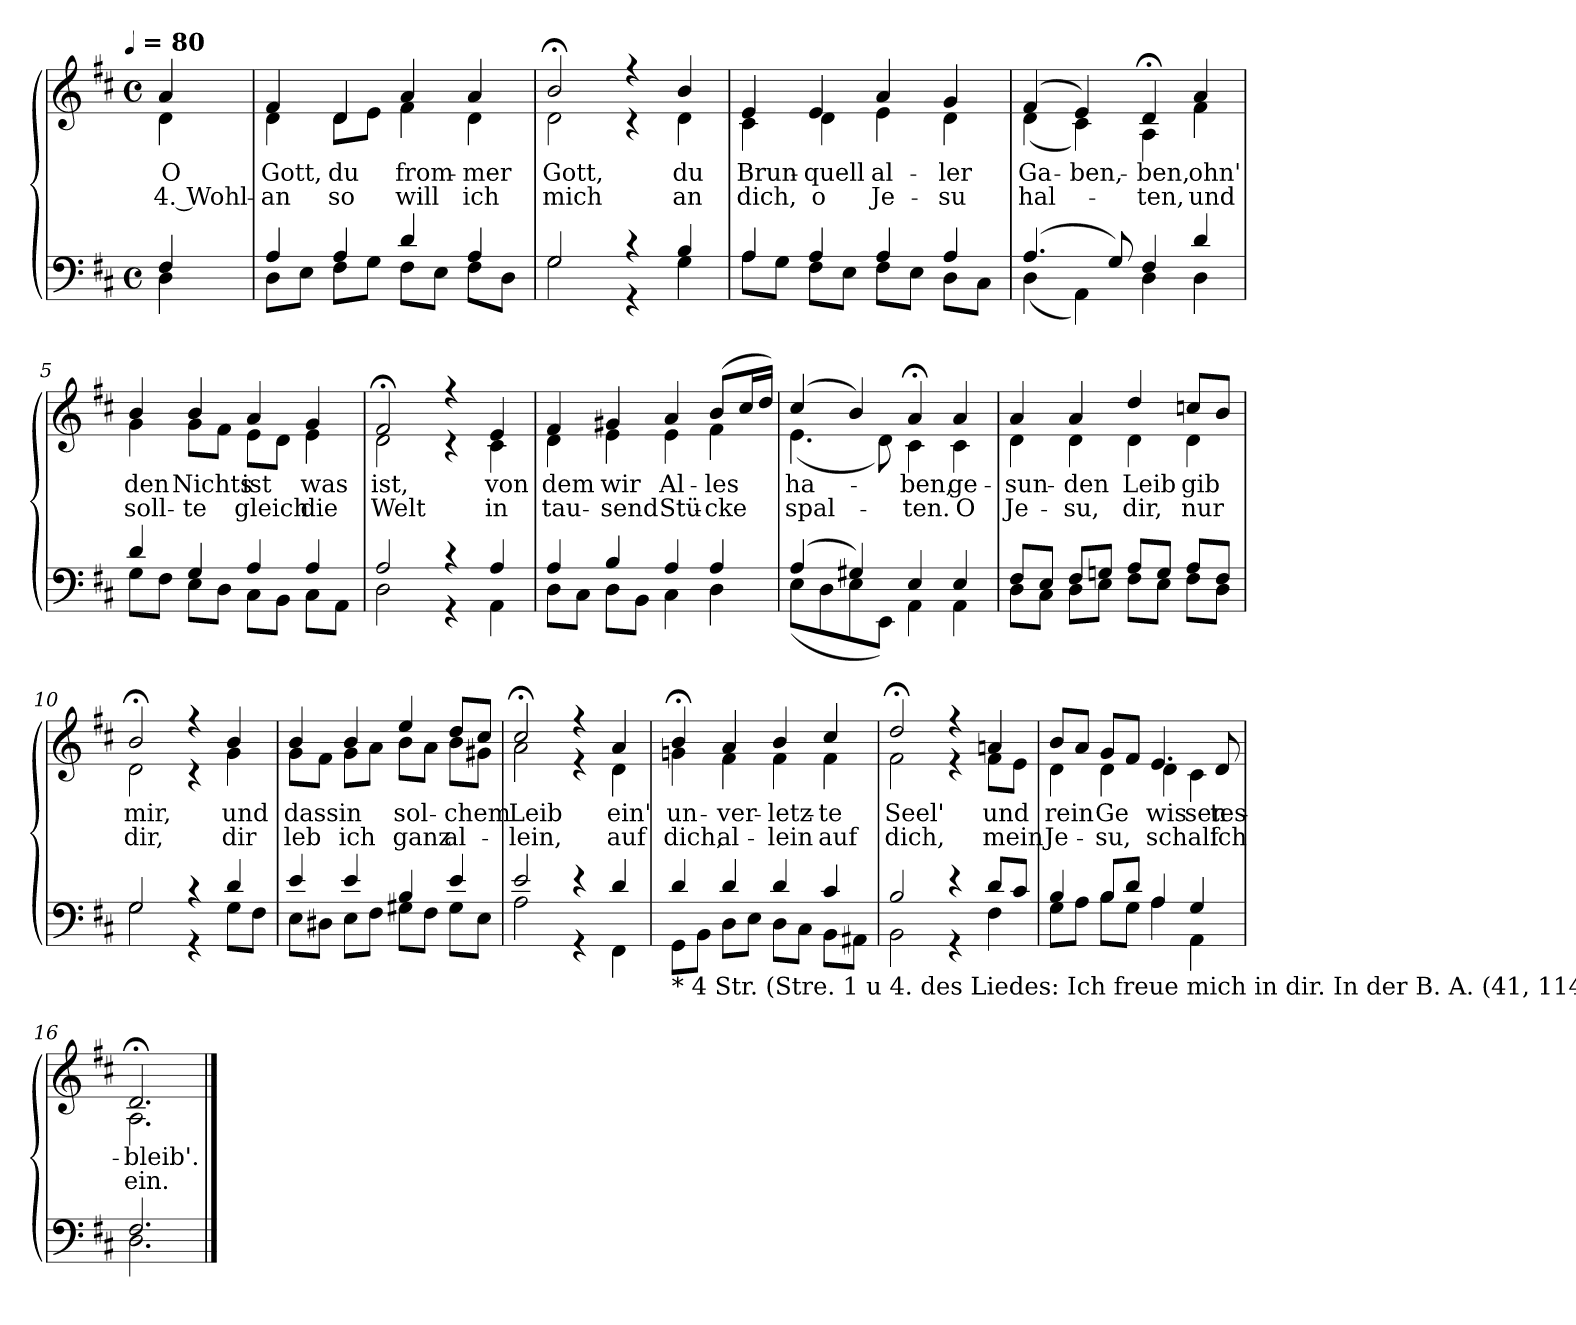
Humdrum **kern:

**kern	**kern	**text	**text	**dynam
*part1	*part1	*part1	*part1	*part1
*staff2	*staff1	*staff1	*staff1	*staff1/2
*clefF4	*clefG2	*	*	*
*k[f#c#]	*k[f#c#]	*	*	*
!!LO:TX:omd:t=[quarter] = 80
*M4/4	*M4/4	*	*	*
*met(c)	*met(c)	*	*	*
*MM80	*MM80	*	*	*
=	=	=	=	=
*^	*^	*	*	*
!	!	!	!	!LO:LY:a	!	!
4F#	4D	4a	4d	O	4. Wohl-	.
=1	=1	=1	=1	=1	=1	=1
!	!	!	!	!LO:LY:a	!	!
4A	8DL	4f#	4d	Gott,	-an	.
.	8EJ	.	.	.	.	.
!	!	!	!	!LO:LY:a	!	!
4A	8F#L	4d	8dL	du	so	.
.	8GJ	.	8eJ	.	.	.
!	!	!	!	!LO:LY:a	!	!
4d	8F#L	4a	4f#	-from-	will	.
.	8EJ	.	.	.	.	.
!	!	!	!	!LO:LY:a	!	!
4A	8F#L	4a	4d	-mer	ich	.
.	8DJ	.	.	.	.	.
=2	=2	=2	=2	=2	=2	=2
!	!	!	!	!LO:LY:a	!	!
2G	2G	2b;<	2d	Gott,	mich	.
4r	4r	4r	4r	.	.	.
!	!	!	!	!LO:LY:a	!	!
4B	4G	4b	4d	du	an	♩ = 79
=3	=3	=3	=3	=3	=3	=3
!	!	!	!	!LO:LY:a	!	!
4A	8AL	4e	4c#	Brun-	dich,	.
.	8GJ	.	.	.	.	.
!	!	!	!	!LO:LY:a	!	!
4A	8F#L	4e	4d	-quell	o	.
.	8EJ	.	.	.	.	.
!	!	!	!	!LO:LY:a	!	!
4A	8F#L	4a	4e	al-	Je-	.
.	8EJ	.	.	.	.	.
!	!	!	!	!LO:LY:a	!	!
4A	8DL	4g	4d	-ler	-su	.
.	8C#J	.	.	.	.	.
=4	=4	=4	=4	=4	=4	=4
*	*	*MM76	*	*	*	*
!	!	!	!	!LO:LY:a	!	!
(4.A	(4D	(4f#	(4d	Ga-	hal-	.
!	!	!	!	!LO:LY:a	!	!
.	4AA)	4e)	4c#)	-ben,-	.	.
8G)	.	.	.	.	.	.
!	!	!	!	!LO:LY:a	!	!
4F#	4D	4d;<	4A	-ben,	-ten,	.
!	!	!	!	!LO:LY:a	!	!
4d	4D	4a	4f#	ohn'	und	♩ = 78
!!LO:LB:g=z	!!
=5	=5	=5	=5	=5	=5	=5
!	!	!	!	!LO:LY:a	!	!
4d	8GL	4b	4g	den	soll-	.
.	8F#J	.	.	.	.	.
!	!	!	!	!LO:LY:a	!	!
4G	8EL	4b	8gL	Nichts	-te	.
.	8DJ	.	8f#J	.	.	.
!	!	!	!	!LO:LY:a	!	!
4A	8C#L	4a	8eL	ist	gleich	.
.	8BBJ	.	8dJ	.	.	.
!	!	!	!	!LO:LY:a	!	!
4A	8C#L	4g	4e	was	die	♩ = 77
.	8AAJ	.	.	.	.	.
=6	=6	=6	=6	=6	=6	=6
!	!	!	!	!LO:LY:a	!	!
2A	2D	2f#;<	2d	ist,	Welt	.
4r	4r	4r	4r	.	.	.
!	!	!	!	!LO:LY:a	!	!
4A	4AA	4e	4c#	von	in	♩ = 79
=7	=7	=7	=7	=7	=7	=7
*	*	*MM78	*	*	*	*
!	!	!	!	!LO:LY:a	!	!
4A	8DL	4f#	4d	dem	tau-	.
.	8C#J	.	.	.	.	.
!	!	!	!	!LO:LY:a	!	!
4B	8DL	4g#X	4e	wir	-send	.
.	8BBJ	.	.	.	.	.
!	!	!	!	!LO:LY:a	!	!
4A	4C#	4a	4e	Al-	Stü-	♩ = 77
!	!	!	!	!LO:LY:a	!	!
4A	4D	(8bL	4f#	-les	-cke	.
.	.	16cc#L	.	.	.	.
.	.	16ddJJ)	.	.	.	.
=8	=8	=8	=8	=8	=8	=8
!	!	!	!	!LO:LY:a	!	!
(4A	(8EL	(4cc#	(4.e	ha-	spal-	.
.	8D	.	.	.	.	.
4G#X)	8E	4b)	.	.	.	.
.	8EEJ)	.	8d)	.	.	.
!	!	!	!	!LO:LY:a	!	!
4E	4AA	4a;<	4c#	-ben,	-ten.	.
!	!	!	!	!LO:LY:a	!	!
4E	4AA	4a	4c#	ge-	O	♩ = 78
!!LO:LB:g=z	!!
=9	=9	=9	=9	=9	=9	=9
!	!	!	!	!LO:LY:a	!	!
8F#L	8DL	4a	4d	-sun-	Je-	.
8EJ	8C#J	.	.	.	.	.
!	!	!	!	!LO:LY:a	!	!
8F#L	8DL	4a	4d	-den	-su,	.
8GnJ	8EJ	.	.	.	.	.
!	!	!	!	!LO:LY:a	!	!
8AL	8F#L	4dd	4d	Leib	dir,	.
8GJ	8EJ	.	.	.	.	.
!	!	!	!	!LO:LY:a	!	!
8AL	8F#L	8ccnL	4d	gib	nur	♩ = 76
8F#J	8DJ	8bJ	.	.	.	.
=10	=10	=10	=10	=10	=10	=10
*	*	*MM78	*	*	*	*
!	!	!	!	!LO:LY:a	!	!
2G	2G	2b;<	2d	mir,	dir,	.
4r	4r	4r	4r	.	.	.
!	!	!	!	!LO:LY:a	!	!
4d	8GL	4b	4g	und	dir	.
.	8F#J	.	.	.	.	.
=11	=11	=11	=11	=11	=11	=11
!	!	!	!	!LO:LY:a	!	!
4e	8EL	4b	8gL	dass	leb	.
.	8D#XJ	.	8f#J	.	.	.
!	!	!	!	!LO:LY:a	!	!
4e	8EL	4b	8gL	in	ich	.
.	8F#J	.	8aJ	.	.	.
!	!	!	!	!LO:LY:a	!	!
4B	8G#XL	4ee	8bL	sol-	ganz	♩ = 77
.	8F#J	.	8aJ	.	.	.
!	!	!	!	!LO:LY:a	!	!
4e	8G#L	8ddL	8bL	-chem	al-	♩ = 76
.	8EJ	8cc#J	8g#XJ	.	.	.
=12	=12	=12	=12	=12	=12	=12
!	!	!	!	!LO:LY:a	!	!
2e	2A	2cc#;<	2a	Leib	-lein,	.
4r	4r	4r	4r	.	.	.
!	!	!	!	!LO:LY:a	!	!
4d	4FF#	4a	4d	ein'	auf	♩ = 77.2
!!LO:LB:g=z	!!
=13	=13	=13	=13	=13	=13	=13
!LO:TX:b:t=* 4 Str. (Stre. 1 u 4. des Liedes&colon; Ich freue mich in dir. In der B. A. (41, 114) nur die 2. Str.)	!	!	!	!	!	!
!	!	!	!	!LO:LY:a	!	!
4d	8GGL	4b;<	4gn	un-	dich,	.
.	8BBJ	.	.	.	.	.
!	!	!	!	!LO:LY:a	!	!
4d	8DL	4a	4f#	-ver-	al-	.
.	8EJ	.	.	.	.	.
!	!	!	!	!LO:LY:a	!	!
4d	8DL	4b	4f#	-letz-	-lein	.
.	8C#J	.	.	.	.	.
!	!	!	!	!LO:LY:a	!	!
4c#	8BBL	4cc#	4f#	-te	auf	♩ = 75
.	8AA#XJ	.	.	.	.	.
=14	=14	=14	=14	=14	=14	=14
*	*	*MM74	*	*	*	*
!	!	!	!	!LO:LY:a	!	!
2B	2BB	2dd;<	2f#	Seel'	dich,	.
4r	4r	4r	4r	.	.	.
!	!	!	!	!LO:LY:a	!	!
8dL	4F#	4an	8f#L	und	mein	.
8c#J	.	.	8eJ	.	.	.
=15	=15	=15	=15	=15	=15	=15
!	!	!	!	!LO:LY:a	!	!
4B	8GL	8bL	4d	rein	Je-	.
.	8AJ	8aJ	.	.	.	.
!	!	!	!	!LO:LY:a	!	!
8BL	8BL	8gL	4d	Ge	-su,	♩ = 72
8dJ	8GJ	8f#J	.	.	.	.
!	!	!	!	!LO:LY:a	!	!
4A	4A	4.e	4d	wis	schalf	♩ = 69.2
!	!	!	!	!LO:LY:a	!	!
4G	4AA	.	4c#	sen	.	.
.	.	8d	.	-tes-	ich	♩ = 59
=16	=16	=16	=16	=16	=16	=16
!	!	!	!	!LO:LY:a	!	!
2.F#	2.D	2.d;<	2.A	bleib'.	ein.	.
*v	*v	*	*	*	*	*
*	*v	*v	*	*	*
==	==	==	==	==
*-	*-	*-	*-	*-
